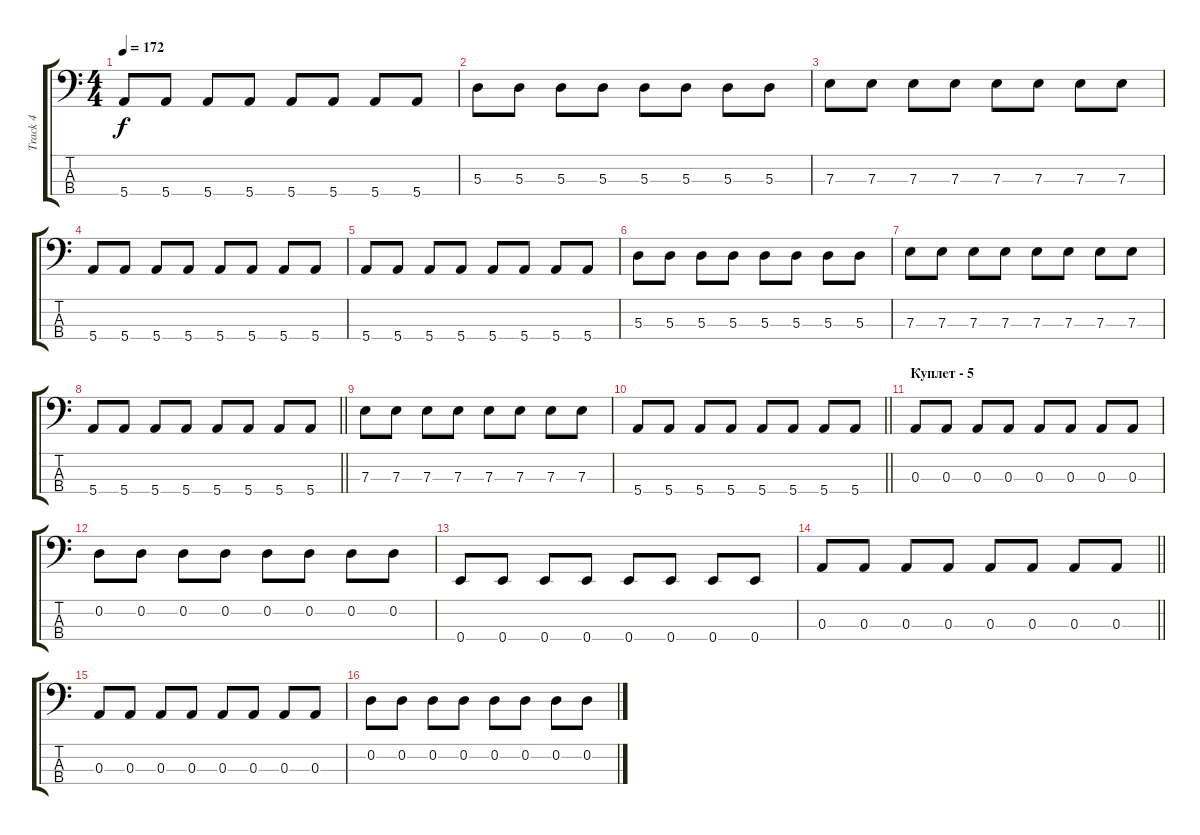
\track ("Track 4" "Track 4") {instrument electricbassfinger}
\staff {score tabs}
\tuning (G2 D2 A1 E1) {hide}
\ts (4 4)
\tempo 172
\clef f4
\ks c
5.4.8{dy f} 5.4.8 5.4.8 5.4.8 5.4.8 5.4.8 5.4.8 5.4.8 |
5.3.8 5.3.8 5.3.8 5.3.8 5.3.8 5.3.8 5.3.8 5.3.8 |
7.3.8 7.3.8 7.3.8 7.3.8 7.3.8 7.3.8 7.3.8 7.3.8 |
5.4.8 5.4.8 5.4.8 5.4.8 5.4.8 5.4.8 5.4.8 5.4.8 |
5.4.8 5.4.8 5.4.8 5.4.8 5.4.8 5.4.8 5.4.8 5.4.8 |
5.3.8 5.3.8 5.3.8 5.3.8 5.3.8 5.3.8 5.3.8 5.3.8 |
7.3.8 7.3.8 7.3.8 7.3.8 7.3.8 7.3.8 7.3.8 7.3.8 |
\barLineRight lightlight
5.4.8 5.4.8 5.4.8 5.4.8 5.4.8 5.4.8 5.4.8 5.4.8 |
7.3.8 7.3.8 7.3.8 7.3.8 7.3.8 7.3.8 7.3.8 7.3.8 |
\barLineRight lightlight
5.4.8 5.4.8 5.4.8 5.4.8 5.4.8 5.4.8 5.4.8 5.4.8 |
\section ("" "Куплет - 5")
0.3.8 0.3.8 0.3.8 0.3.8 0.3.8 0.3.8 0.3.8 0.3.8 |
0.2.8 0.2.8 0.2.8 0.2.8 0.2.8 0.2.8 0.2.8 0.2.8 |
0.4.8 0.4.8 0.4.8 0.4.8 0.4.8 0.4.8 0.4.8 0.4.8 |
\barLineRight lightlight
0.3.8 0.3.8 0.3.8 0.3.8 0.3.8 0.3.8 0.3.8 0.3.8 |
0.3.8 0.3.8 0.3.8 0.3.8 0.3.8 0.3.8 0.3.8 0.3.8 |
0.2.8 0.2.8 0.2.8 0.2.8 0.2.8 0.2.8 0.2.8 0.2.8
